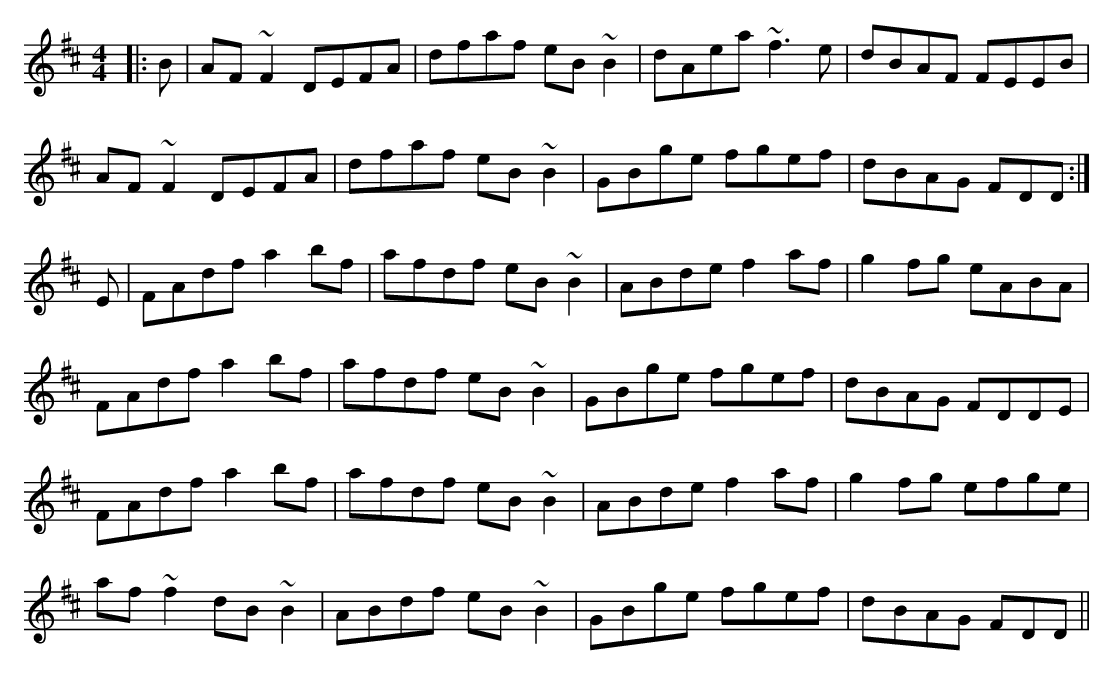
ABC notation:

X:1
M:4/4
K:D
|:B|AF~F2 DEFA|dfaf eB~B2|dAea ~f3e|dBAF FEEB|
AF~F2 DEFA|dfaf eB~B2|GBge fgef|dBAG FDD:|
E|FAdf a2bf|afdf eB~B2|ABde f2af|g2fg eABA|
FAdf a2bf|afdf eB~B2|GBge fgef|dBAG FDDE|
FAdf a2bf|afdf eB~B2|ABde f2af|g2fg efge|
af~f2 dB~B2|ABdf eB~B2|GBge fgef|dBAG FDD||
